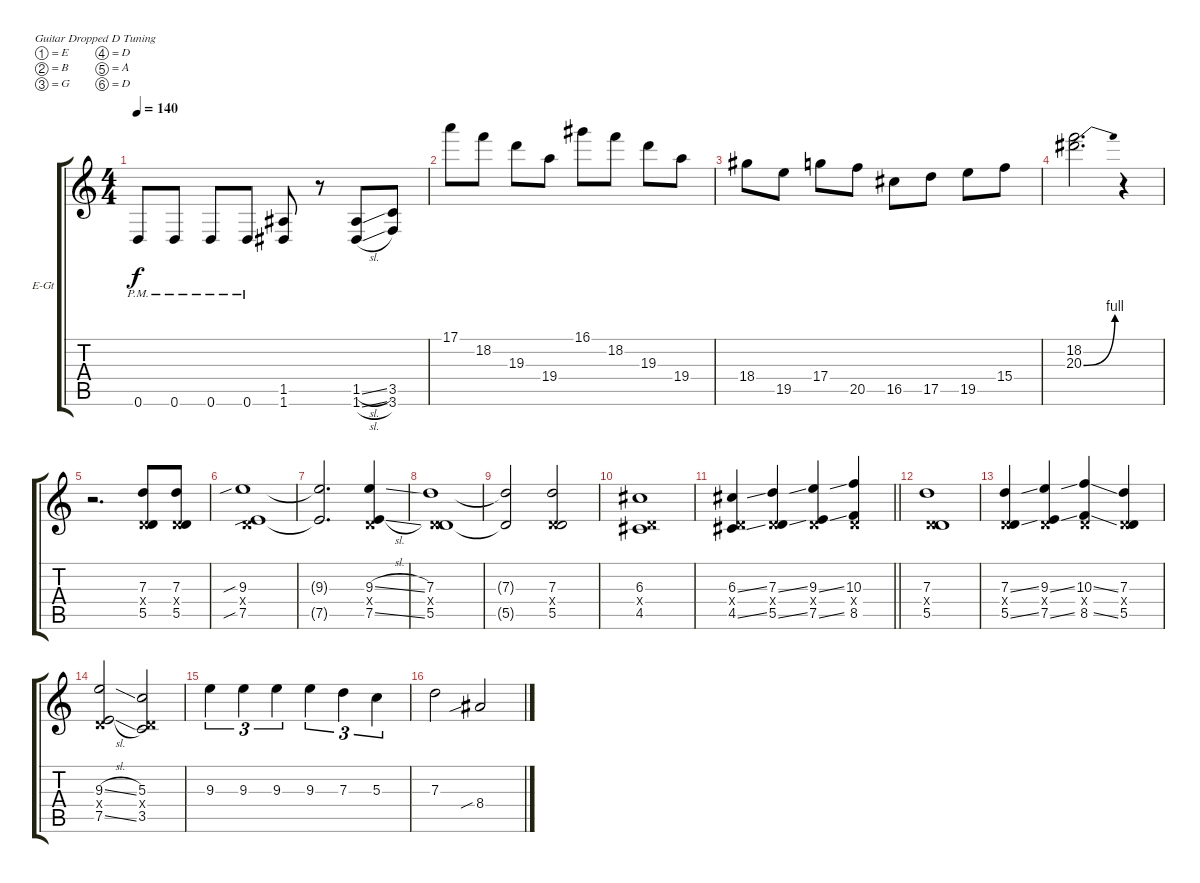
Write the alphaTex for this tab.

\bracketExtendMode groupsimilarinstruments
\firstSystemTrackNameOrientation horizontal
\otherSystemsTrackNameOrientation horizontal
\track ("Lead Guitar" "E-Gt") {instrument distortionguitar}
\staff {score tabs}
\tuning (E4 B3 G3 D3 A2 D2)
\ts (4 4)
\tempo 140
\clef g2
\ks c
0.6{pm}.8{dy f} 0.6{pm}.8 0.6{pm}.8 0.6{pm}.8 (1.5 1.6).8 r.8 (1.5{sl} 1.6{sl}).8 (3.5 3.6).8 |
17.1.8 18.2.8 19.3.8 19.4.8 16.1.8 18.2.8 19.3.8 19.4.8 |
18.4.8 19.5.8 17.4.8 20.5.8 16.5.8 17.5.8 19.5.8 15.4.8 |
(18.2 20.3{be (bend 0 0 60 4)}).2{d} r.4 |
r.2{d} (7.3 0.4{x} 5.5).8 (7.3 0.4{x} 5.5).8 |
(9.3{sib} 0.4{x} 7.5{sib}).1 |
(9.3{t} 7.5{t}).2{d} (9.3{sl} 0.4{x} 7.5{sl}).4 |
(7.3 0.4{x} 5.5).1 |
(7.3{t} 5.5{t}).2 (7.3 0.4{x} 5.5).2 |
(6.3 0.4{x} 4.5).1 |
\barLineRight lightlight
(6.3{ss} 0.4{x} 4.5{ss}).4 (7.3{ss} 0.4{x} 5.5{ss}).4 (9.3{ss} 0.4{x} 7.5{ss}).4 (10.3 0.4{x} 8.5).4 |
(7.3 0.4{x} 5.5).1 |
(7.3{ss} 0.4{x} 5.5{ss}).4 (9.3{ss} 0.4{x} 7.5{ss}).4 (10.3{ss} 0.4{x} 8.5{ss}).4 (7.3 0.4{x} 5.5).4 |
(9.3{sl} 0.4{x} 7.5{sl}).2 (5.3 0.4{x} 3.5).2 |
9.3.4{tu (3 2)} 9.3.4{tu (3 2)} 9.3.4{tu (3 2)} 9.3.4{tu (3 2)} 7.3.4{tu (3 2)} 5.3.4{tu (3 2)} |
7.3.2 8.4{sib}.2
